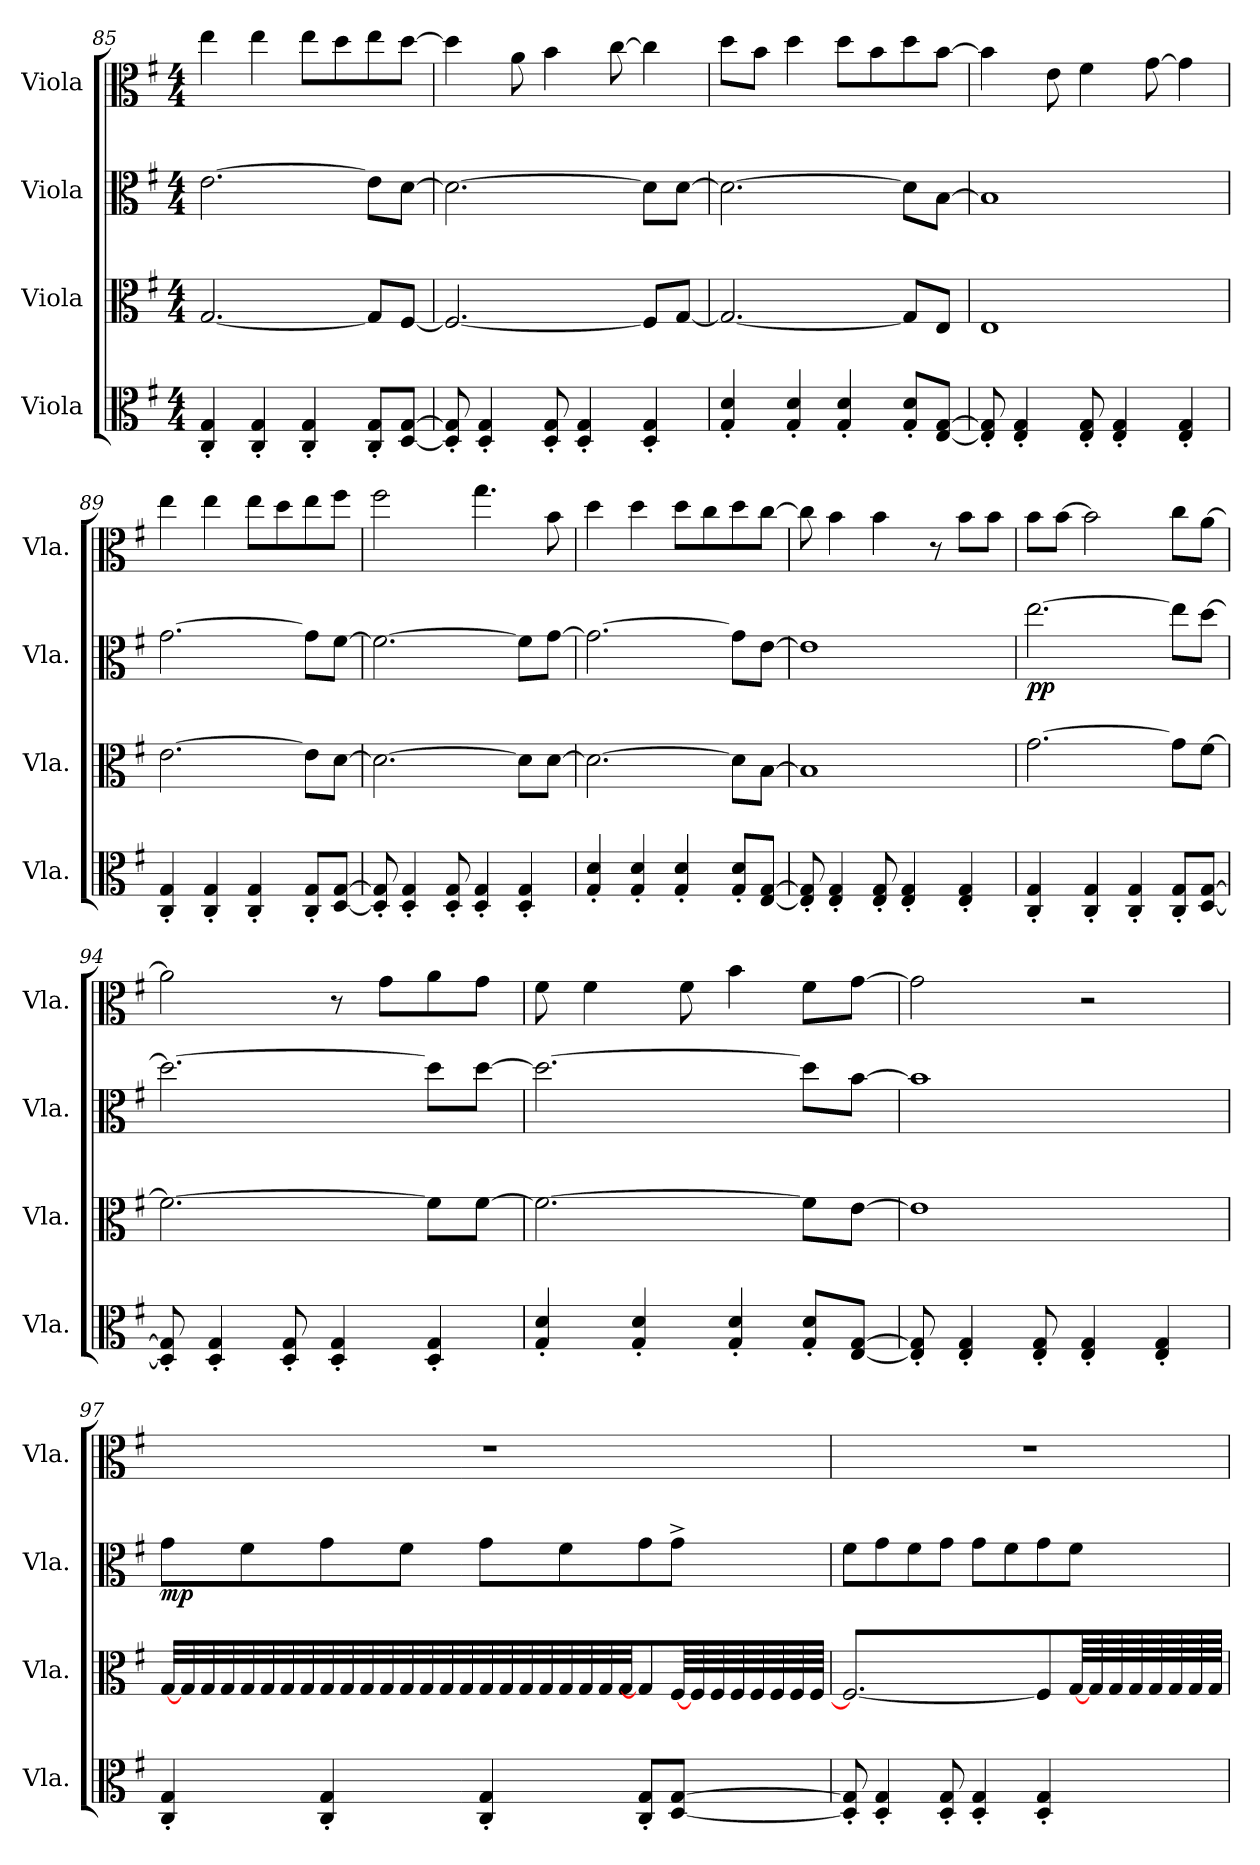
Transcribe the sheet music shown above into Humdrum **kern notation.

**kern	**kern	**kern	**dynam	**kern
*part4	*part3	*part2	*part2	*part1
*staff4	*staff3	*staff2	*staff2	*staff1
*I"Viola	*I"Viola	*I"Viola	*	*I"Viola
*I'Vla.	*I'Vla.	*I'Vla.	*	*I'Vla.
*clefC3	*clefC3	*clefC3	*	*clefC3
*k[f#]	*k[f#]	*k[f#]	*	*k[f#]
*M4/4	*M4/4	*M4/4	*	*M4/4
=85	=85	=85	=85	=85
4C/' 4G/'	[2.G/	[2.e\	.	4ee\
4C/' 4G/'	.	.	.	4ee\
4C/' 4G/'	.	.	.	8ee\L
.	.	.	.	8dd\
8C/' 8G/'L	8G/L]	8e\L]	.	8ee\
[8D/ [8G/J	[8F#/J	[8d\J	.	[8dd\J
!!LO:LB:g=z
=86	=86	=86	=86	=86
8D/]' 8G/]'	2.F#/_	2.d\_	.	4dd\]
4D/' 4G/'	.	.	.	.
.	.	.	.	8a\
8D/' 8G/'	.	.	.	4b\
4D/' 4G/'	.	.	.	.
.	.	.	.	[8cc\
4D/' 4G/'	8F#/L]	8d\L]	.	4cc\]
.	[8G/J	[8d\J	.	.
=87	=87	=87	=87	=87
4G/' 4d/'	2.G/_	2.d\_	.	8dd\L
.	.	.	.	8b\J
4G/' 4d/'	.	.	.	4dd\
4G/' 4d/'	.	.	.	8dd\L
.	.	.	.	8b\
8G/' 8d/'L	8G/L]	8d\L]	.	8dd\
[8E/ [8G/J	8E/J	[8B\J	.	[8b\J
=88	=88	=88	=88	=88
8E/]' 8G/]'	1E	1B]	.	4b\]
4E/' 4G/'	.	.	.	.
.	.	.	.	8e\
8E/' 8G/'	.	.	.	4f#\
4E/' 4G/'	.	.	.	.
.	.	.	.	[8g\
4E/' 4G/'	.	.	.	4g\]
=89	=89	=89	=89	=89
4C/' 4G/'	[2.e\	[2.g\	.	4ee\
4C/' 4G/'	.	.	.	4ee\
4C/' 4G/'	.	.	.	8ee\L
.	.	.	.	8dd\
8C/' 8G/'L	8e\L]	8g\L]	.	8ee\
[8D/ [8G/J	[8d\J	[8f#\J	.	8ff#\J
!!LO:PB:g=z
=90	=90	=90	=90	=90
8D/]' 8G/]'	2.d\_	2.f#\_	.	2ff#\
4D/' 4G/'	.	.	.	.
8D/' 8G/'	.	.	.	.
4D/' 4G/'	.	.	.	4.gg\
4D/' 4G/'	8d\L]	8f#\L]	.	.
.	[8d\J	[8g\J	.	8b\
=91	=91	=91	=91	=91
4G/' 4d/'	2.d\_	2.g\_	.	4dd\
4G/' 4d/'	.	.	.	4dd\
4G/' 4d/'	.	.	.	8dd\L
.	.	.	.	8cc\
8G/' 8d/'L	8d\L]	8g\L]	.	8dd\
[8E/ [8G/J	[8B\J	[8e\J	.	[8cc\J
=92	=92	=92	=92	=92
8E/]' 8G/]'	1B]	1e]	.	8cc\]
4E/' 4G/'	.	.	.	4b\
8E/' 8G/'	.	.	.	4b\
4E/' 4G/'	.	.	.	.
.	.	.	.	8r
4E/' 4G/'	.	.	.	8b\L
.	.	.	.	8b\J
=93	=93	=93	=93	=93
!	!	!	!LO:DY:b	!
4C/' 4G/'	[2.g\	[2.ee\	pp	8b\L
.	.	.	.	[8b\J
4C/' 4G/'	.	.	.	2b\]
4C/' 4G/'	.	.	.	.
8C/' 8G/'L	8g\L]	8ee\L]	.	8cc\L
[8D/ [8G/J	[8f#\J	[8dd\J	.	[8a\J
!!LO:LB:g=z
=94	=94	=94	=94	=94
8D/]' 8G/]'	2.f#\_	2.dd\_	.	2a\]
4D/' 4G/'	.	.	.	.
8D/' 8G/'	.	.	.	.
4D/' 4G/'	.	.	.	8r
.	.	.	.	8g\L
4D/' 4G/'	8f#\L]	8dd\L]	.	8a\
.	[8f#\J	[8dd\J	.	8g\J
=95	=95	=95	=95	=95
4G/' 4d/'	2.f#\_	2.dd\_	.	8f#\
.	.	.	.	4f#\
4G/' 4d/'	.	.	.	.
.	.	.	.	8f#\
4G/' 4d/'	.	.	.	4b\
8G/' 8d/'L	8f#\L]	8dd\L]	.	8f#\L
[8E/ [8G/J	[8e\J	[8b\J	.	[8g\J
=96	=96	=96	=96	=96
8E/]' 8G/]'	1e]	1b]	.	2g\]
4E/' 4G/'	.	.	.	.
8E/' 8G/'	.	.	.	.
4E/' 4G/'	.	.	.	2r
4E/' 4G/'	.	.	.	.
=97	=97	=97	=97	=97
!	!	!	!LO:DY:b	!
*	*tremolo	*	*	*
4C/' 4G/'	[32G/LLL	8g\L	mp	1r
.	32G/	.	.	.
.	32G/	.	.	.
.	32G/	.	.	.
.	32G/	8f#\	.	.
.	32G/	.	.	.
.	32G/	.	.	.
.	32G/	.	.	.
4C/' 4G/'	32G/	8g\	.	.
.	32G/	.	.	.
.	32G/	.	.	.
.	32G/	.	.	.
.	32G/	8f#\J	.	.
.	32G/	.	.	.
.	32G/	.	.	.
.	32G/	.	.	.
4C/' 4G/'	32G/	8g\L	.	.
.	32G/	.	.	.
.	32G/	.	.	.
.	32G/	.	.	.
.	32G/	8f#\	.	.
.	32G/	.	.	.
.	32G/	.	.	.
.	32G/JJJ	.	.	.
*	*Xtremolo	*	*	*
8C/' 8G/'L	8G/L]	8g\	.	.
*	*tremolo	*	*	*
[8D/ [8G/J	[64F#/	8g^\J	.	.
.	64F#/	.	.	.
.	64F#/	.	.	.
.	64F#/	.	.	.
.	64F#/	.	.	.
.	64F#/	.	.	.
.	64F#/	.	.	.
.	64F#/JJJJ	.	.	.
*	*Xtremolo	*	*	*
=98	=98	=98	=98	=98
8D/]' 8G/]'	2.F#/_	8f#\L	.	1r
4D/' 4G/'	.	8g\	.	.
.	.	8f#\	.	.
8D/' 8G/'	.	8g\J	.	.
4D/' 4G/'	.	8g\L	.	.
.	.	8f#\	.	.
4D/' 4G/'	8F#/L]	8g\	.	.
*	*tremolo	*	*	*
.	[64G/	8f#\J	.	.
.	64G/	.	.	.
.	64G/	.	.	.
.	64G/	.	.	.
.	64G/	.	.	.
.	64G/	.	.	.
.	64G/	.	.	.
.	64G/JJJJ	.	.	.
*	*Xtremolo	*	*	*
=	=	=	=	=
*-	*-	*-	*-	*-
